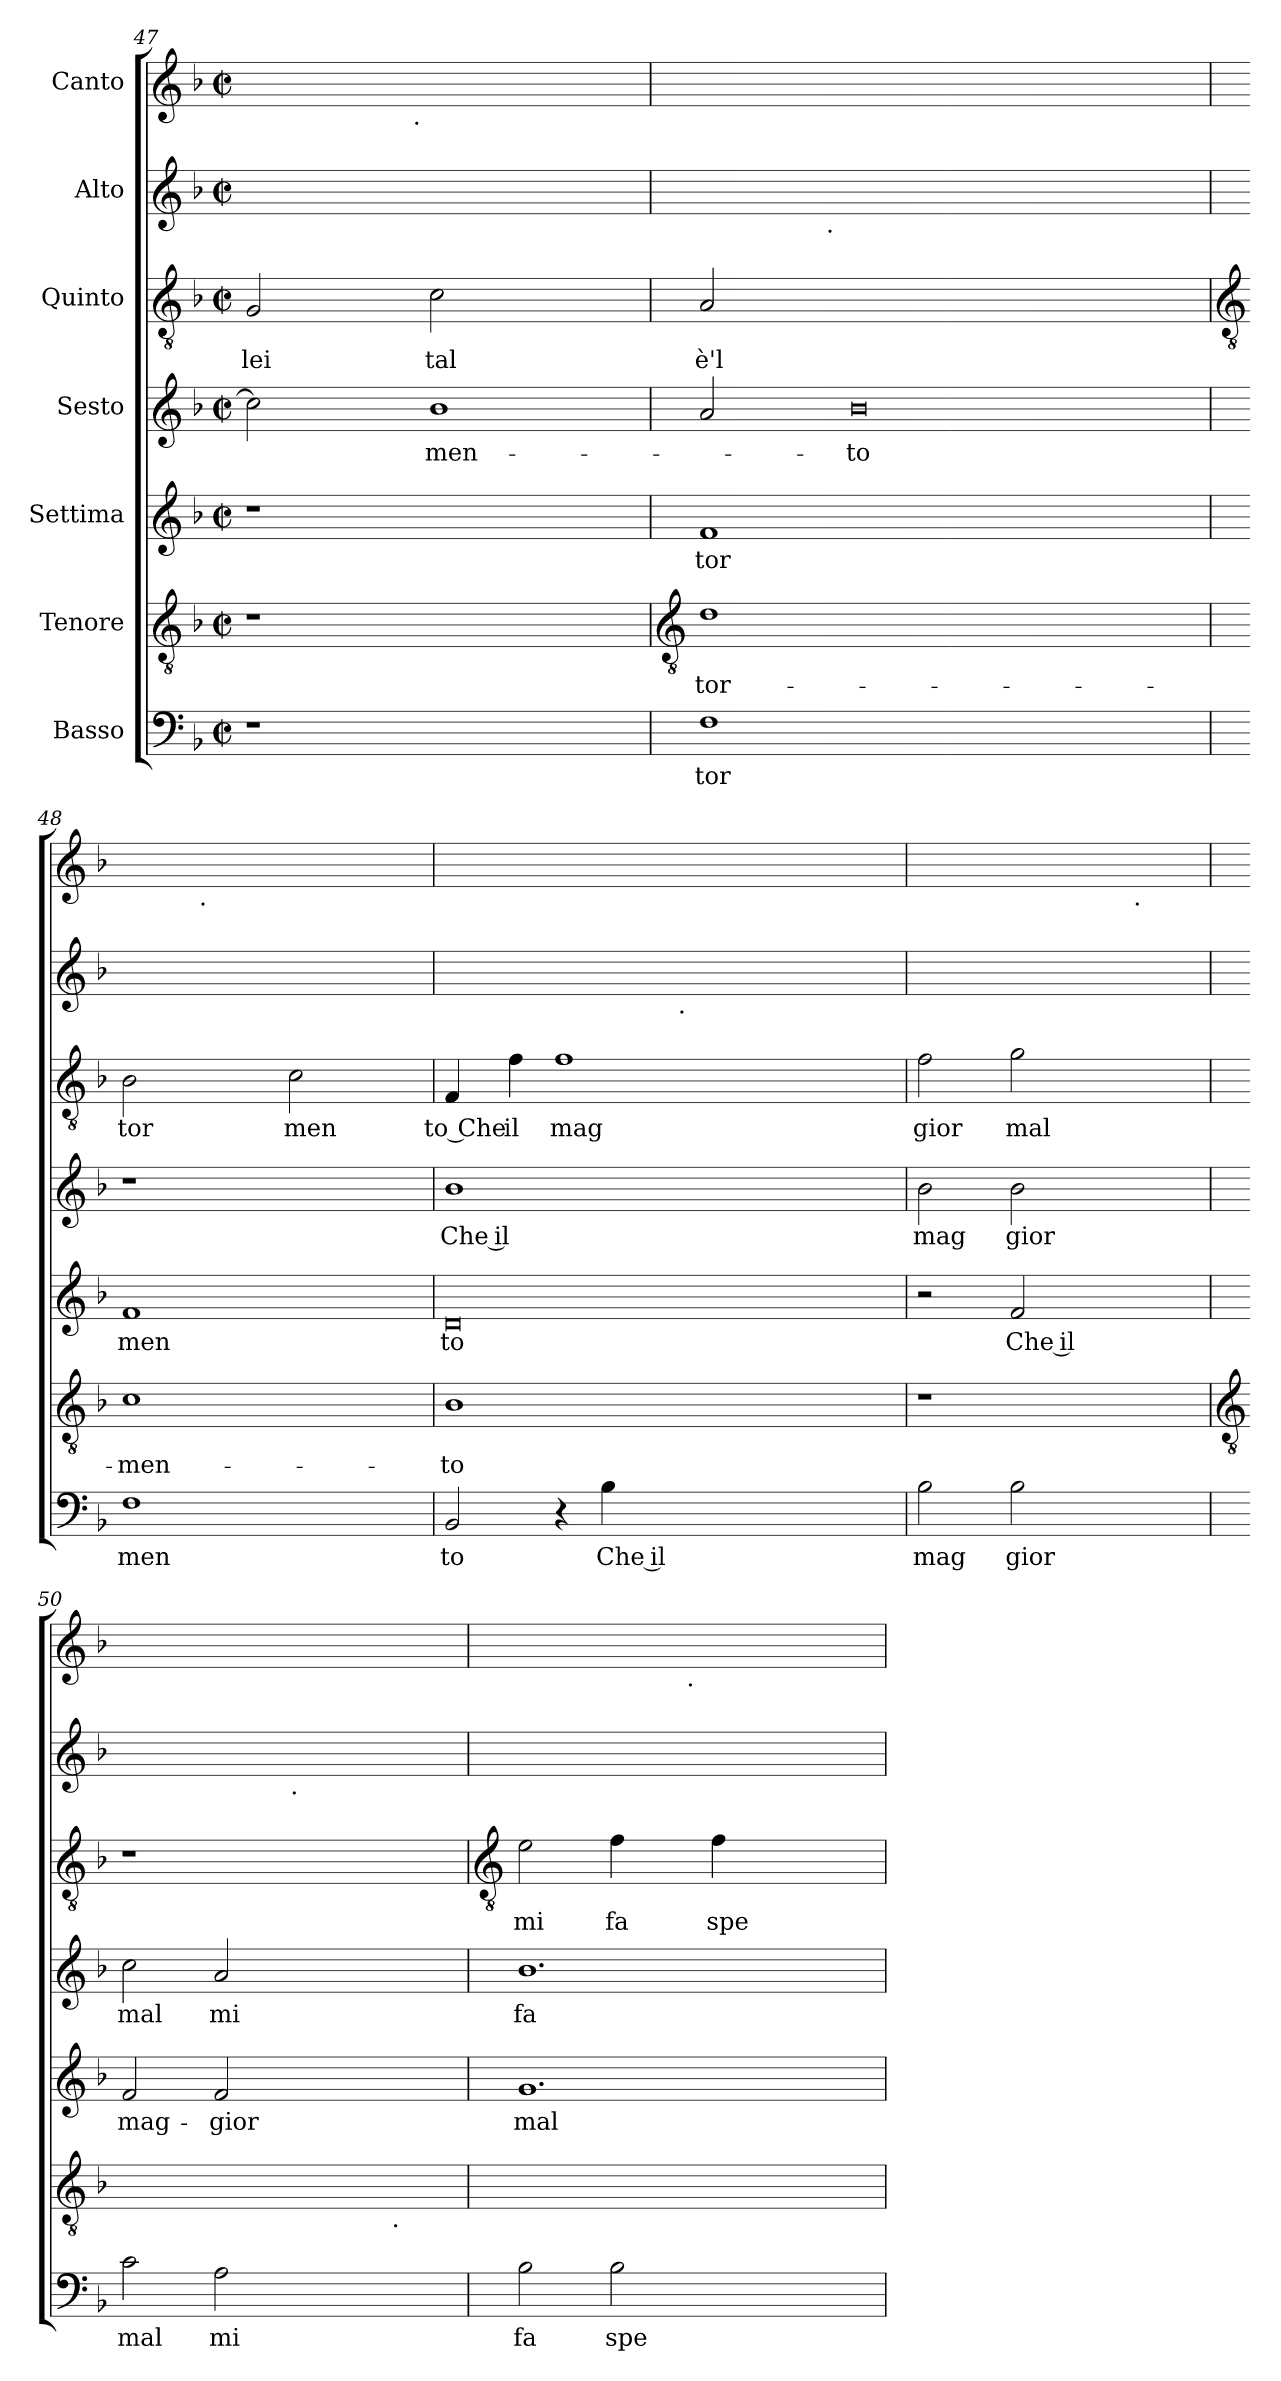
**kern	**text	**kern	**text	**kern	**text	**kern	**text	**kern	**text	**kern	**kern
*part7	*part7	*part6	*part6	*part5	*part5	*part4	*part4	*part3	*part3	*part2	*part1
*staff7	*staff7	*staff6	*staff6	*staff5	*staff5	*staff4	*staff4	*staff3	*staff3	*staff2	*staff1
*I"Basso	*	*I"Tenore	*	*I"Settima	*	*I"Sesto	*	*I"Quinto	*	*I"Alto	*I"Canto
!!LO:LB:g=z
*clefF4	*	*clefGv2	*	*clefG2	*	*clefG2	*	*clefGv2	*	*clefG2	*clefG2
*k[b-]	*	*k[b-]	*	*k[b-]	*	*k[b-]	*	*k[b-]	*	*k[b-]	*k[b-]
*F:	*	*F:	*	*F:	*	*F:	*	*F:	*	*F:	*F:
*M2/2	*	*M2/2	*	*M2/2	*	*M2/2	*	*M2/2	*	*M2/2	*M2/2
*met(c|)	*	*met(c|)	*	*met(c|)	*	*met(c|)	*	*met(c|)	*	*met(c|)	*met(c|)
=47	=47	=47	=47	=47	=47	=47	=47	=47	=47	=47	=47
!	!	!	!	!	!	!	!	!	!LO:LY:b	!	!
1r	.	1r	.	1r	.	2cc\]	.	2G/	lei	4ryy	4ryy
.	.	.	.	.	.	.	.	.	.	4ryy	64ryy
.	.	.	.	.	.	.	.	.	.	.	64ryy
.	.	.	.	.	.	.	.	.	.	.	64ryy
.	.	.	.	.	.	.	.	.	.	.	64ryy
.	.	.	.	.	.	.	.	.	.	.	64ryy
.	.	.	.	.	.	.	.	.	.	.	64ryy
.	.	.	.	.	.	.	.	.	.	.	64ryy
.	.	.	.	.	.	.	.	.	.	.	64ryy
.	.	.	.	.	.	.	.	.	.	.	64ryy
.	.	.	.	.	.	.	.	.	.	.	64ryy
.	.	.	.	.	.	.	.	.	.	.	64ryy
.	.	.	.	.	.	.	.	.	.	.	64ryy
.	.	.	.	.	.	.	.	.	.	.	64ryy
.	.	.	.	.	.	.	.	.	.	.	64ryy
!	!	!	!	!	!	!	!	!	!	!	!LO:TX:b:t=.
.	.	.	.	.	.	.	.	.	.	.	64ryy
.	.	.	.	.	.	.	.	.	.	.	4ryy
!	!	!	!	!	!	!	!LO:LY:b	!	!LO:LY:b	!	!
.	.	.	.	.	.	1b-	-men-	2c\	tal	64ryy	.
.	.	.	.	.	.	.	.	.	.	4ryy	.
.	.	.	.	.	.	.	.	.	.	.	4ryy
.	.	.	.	.	.	.	.	.	.	4ryy	.
.	.	.	.	.	.	.	.	.	.	.	4ryy
2ryy	.	2ryy	.	2ryy	.	.	.	2ryy	.	.	.
.	.	.	.	.	.	.	.	.	.	64%31ryy	.
.	.	.	.	.	.	.	.	.	.	.	4ryy
.	.	.	.	.	.	.	.	.	.	.	64ryy
!!LO:LB:g=z
=47A	=47A	=47A	=47A	=47A	=47A	=47A	=47A	=47A	=47A	=47A	=47A
*	*	*clefGv2	*	*	*	*	*	*	*	*	*
!	!LO:LY:b	!	!LO:LY:b	!	!LO:LY:b	!	!	!	!LO:LY:b	!	!
1F	tor	1d	tor-	1f	tor	2a/	.	2A/	è'l	4ryy	4ryy
.	.	.	.	.	.	.	.	.	.	32ryy	64ryy
.	.	.	.	.	.	.	.	.	.	.	4ryy
.	.	.	.	.	.	.	.	.	.	32ryy	.
.	.	.	.	.	.	.	.	.	.	32ryy	.
.	.	.	.	.	.	.	.	.	.	32ryy	.
.	.	.	.	.	.	.	.	.	.	32ryy	.
.	.	.	.	.	.	.	.	.	.	32ryy	.
!	!	!	!	!	!	!	!	!	!	!LO:TX:b:t=.	!
.	.	.	.	.	.	.	.	.	.	32ryy	.
.	.	.	.	.	.	.	.	.	.	4ryy	.
!	!	!	!	!	!	!	!LO:LY:b	!	!	!	!
.	.	.	.	.	.	0b-	-to	0ryy	.	.	.
.	.	.	.	.	.	.	.	.	.	.	4ryy
.	.	.	.	.	.	.	.	.	.	4ryy	.
.	.	.	.	.	.	.	.	.	.	.	4ryy
.	.	.	.	.	.	.	.	.	.	4ryy	.
1.ryy	.	1.ryy	.	1.ryy	.	.	.	.	.	.	.
.	.	.	.	.	.	.	.	.	.	.	1ryy
.	.	.	.	.	.	.	.	.	.	1ryy	.
.	.	.	.	.	.	.	.	.	.	.	64%31ryy
.	.	.	.	.	.	.	.	.	.	4ryy	.
.	.	.	.	.	.	.	.	.	.	32ryy	.
!!LO:LB:g=z
=48A	=48A	=48A	=48A	=48A	=48A	=48A	=48A	=48A	=48A	=48A	=48A
*	*	*	*	*	*	*	*	*clefGv2	*	*	*
!	!LO:LY:b	!	!LO:LY:b	!	!LO:LY:b	!	!	!	!LO:LY:b	!	!
1F	men	1c	-men-	1f	men	1r	.	2B-\	tor	4ryy	32ryy
.	.	.	.	.	.	.	.	.	.	.	32ryy
.	.	.	.	.	.	.	.	.	.	.	32ryy
.	.	.	.	.	.	.	.	.	.	.	32ryy
.	.	.	.	.	.	.	.	.	.	.	32ryy
.	.	.	.	.	.	.	.	.	.	.	32ryy
!	!	!	!	!	!	!	!	!	!	!	!LO:TX:b:t=.
.	.	.	.	.	.	.	.	.	.	.	32ryy
.	.	.	.	.	.	.	.	.	.	.	4ryy
.	.	.	.	.	.	.	.	.	.	32ryy	.
.	.	.	.	.	.	.	.	.	.	2...ryy	.
.	.	.	.	.	.	.	.	.	.	.	4ryy
!	!	!	!	!	!	!	!	!	!LO:LY:b	!	!
.	.	.	.	.	.	.	.	2c\	men	.	.
.	.	.	.	.	.	.	.	.	.	.	4ryy
.	.	.	.	.	.	.	.	.	.	.	4ryy
8..ryy	.	8..ryy	.	8..ryy	.	8..ryy	.	8..ryy	.	.	.
!!LO:LB:g=z
=48B	=48B	=48B	=48B	=48B	=48B	=48B	=48B	=48B	=48B	=48B	=48B
!	!LO:LY:b	!	!LO:LY:b	!	!LO:LY:b	!	!LO:LY:b	!	!LO:LY:b	!	!
2BB-/	to	1B-	-to	0d	to	1b-	Che il	4F/	to Che	4ryy	32ryy
.	.	.	.	.	.	.	.	.	.	.	1ryy
!	!	!	!	!	!	!	!	!	!LO:LY:b	!	!
.	.	.	.	.	.	.	.	4f\	il	4ryy	.
!	!	!	!	!	!	!	!	!	!LO:LY:b	!	!
4r	.	.	.	.	.	.	.	1f	mag	4ryy	.
!	!LO:LY:b	!	!	!	!	!	!	!	!	!	!
4B-\	Che il	.	.	.	.	.	.	.	.	32ryy	.
.	.	.	.	.	.	.	.	.	.	32ryy	.
.	.	.	.	.	.	.	.	.	.	32ryy	.
.	.	.	.	.	.	.	.	.	.	32ryy	.
.	.	.	.	.	.	.	.	.	.	32ryy	.
.	.	.	.	.	.	.	.	.	.	32ryy	.
!	!	!	!	!	!	!	!	!	!	!LO:TX:b:t=.	!
.	.	.	.	.	.	.	.	.	.	32ryy	.
.	.	.	.	.	.	.	.	.	.	4ryy	.
1ryy	.	1ryy	.	.	.	1ryy	.	.	.	.	.
.	.	.	.	.	.	.	.	.	.	.	32%31ryy
.	.	.	.	.	.	.	.	.	.	2ryy	.
.	.	.	.	.	.	.	.	2ryy	.	.	.
.	.	.	.	.	.	.	.	.	.	4ryy	.
.	.	.	.	.	.	.	.	.	.	32ryy	.
!!LO:LB:g=z
=49	=49	=49	=49	=49	=49	=49	=49	=49	=49	=49	=49
!	!LO:LY:b	!	!	!	!	!	!LO:LY:b	!	!LO:LY:b	!	!
2B-\	mag	1r	.	2r	.	2b-\	mag	2f\	gior	4ryy	4ryy
.	.	.	.	.	.	.	.	.	.	4ryy	4ryy
!	!LO:LY:b	!	!	!	!LO:LY:b	!	!LO:LY:b	!	!LO:LY:b	!	!
2B-\	gior	.	.	2f/	Che il	2b-\	gior	2g\	mal	4ryy	4ryy
.	.	.	.	.	.	.	.	.	.	32ryy	32ryy
.	.	.	.	.	.	.	.	.	.	4ryy	32ryy
.	.	.	.	.	.	.	.	.	.	.	32ryy
.	.	.	.	.	.	.	.	.	.	.	32ryy
.	.	.	.	.	.	.	.	.	.	.	32ryy
.	.	.	.	.	.	.	.	.	.	.	32ryy
!	!	!	!	!	!	!	!	!	!	!	!LO:TX:b:t=.
.	.	.	.	.	.	.	.	.	.	.	32ryy
.	.	.	.	.	.	.	.	.	.	.	4ryy
8..ryy	.	8..ryy	.	8..ryy	.	8..ryy	.	8..ryy	.	.	.
.	.	.	.	.	.	.	.	.	.	8.ryy	.
!!LO:LB:g=z
=50	=50	=50	=50	=50	=50	=50	=50	=50	=50	=50	=50
*	*	*clefGv2	*	*	*	*	*	*	*	*	*
!	!LO:LY:b	!	!	!	!LO:LY:b	!	!LO:LY:b	!	!	!	!
2c\	mal	4ryy	.	2f/	mag-	2cc\	mal	1r	.	4ryy	4ryy
.	.	4ryy	.	.	.	.	.	.	.	4ryy	4ryy
!	!LO:LY:b	!	!	!	!LO:LY:b	!	!LO:LY:b	!	!	!	!
2A\	mi	4ryy	.	2f/	-gior	2a/	mi	.	.	32ryy	4ryy
.	.	.	.	.	.	.	.	.	.	32ryy	.
.	.	.	.	.	.	.	.	.	.	32ryy	.
.	.	.	.	.	.	.	.	.	.	32ryy	.
.	.	.	.	.	.	.	.	.	.	32ryy	.
.	.	.	.	.	.	.	.	.	.	32ryy	.
!	!	!	!	!	!	!	!	!	!	!LO:TX:b:t=.	!
.	.	.	.	.	.	.	.	.	.	32ryy	.
.	.	.	.	.	.	.	.	.	.	4ryy	.
.	.	32ryy	.	.	.	.	.	.	.	.	32ryy
.	.	32ryy	.	.	.	.	.	.	.	.	4ryy
.	.	32ryy	.	.	.	.	.	.	.	.	.
.	.	32ryy	.	.	.	.	.	.	.	.	.
.	.	32ryy	.	.	.	.	.	.	.	.	.
.	.	32ryy	.	.	.	.	.	.	.	.	.
!	!	!LO:TX:b:t=.	!	!	!	!	!	!	!	!	!
.	.	32ryy	.	.	.	.	.	.	.	.	.
.	.	4ryy	.	.	.	.	.	.	.	4ryy	.
8..ryy	.	.	.	8..ryy	.	8..ryy	.	8..ryy	.	.	.
.	.	.	.	.	.	.	.	.	.	.	8.ryy
!!LO:LB:g=z
=51	=51	=51	=51	=51	=51	=51	=51	=51	=51	=51	=51
*	*	*	*	*	*	*	*	*clefGv2	*	*	*
!	!LO:LY:b	!	!	!	!LO:LY:b	!	!LO:LY:b	!	!LO:LY:b	!	!
2B-\	fa	4ryy	.	1.g	mal	1.b-	fa	2e\	mi	4ryy	4ryy
.	.	4ryy	.	.	.	.	.	.	.	4ryy	4ryy
!	!LO:LY:b	!	!	!	!	!	!	!	!LO:LY:b	!	!
2B-\	spe	4ryy	.	.	.	.	.	4f\	fa	32ryy	32ryy
.	.	.	.	.	.	.	.	.	.	32%31ryy	32ryy
.	.	.	.	.	.	.	.	.	.	.	32ryy
.	.	.	.	.	.	.	.	.	.	.	32ryy
.	.	.	.	.	.	.	.	.	.	.	32ryy
.	.	.	.	.	.	.	.	.	.	.	32ryy
!	!	!	!	!	!	!	!	!	!	!	!LO:TX:b:t=.
.	.	.	.	.	.	.	.	.	.	.	32ryy
.	.	.	.	.	.	.	.	.	.	.	4ryy
!	!	!	!	!	!	!	!	!	!LO:LY:b	!	!
.	.	32ryy	.	.	.	.	.	4f\	spe-	.	.
.	.	4ryy	.	.	.	.	.	.	.	.	.
.	.	.	.	.	.	.	.	.	.	.	4ryy
2ryy	.	.	.	.	.	.	.	2ryy	.	.	.
.	.	4...ryy	.	.	.	.	.	.	.	.	.
.	.	.	.	.	.	.	.	.	.	.	4ryy
.	.	.	.	.	.	.	.	.	.	.	32ryy
=	=	=	=	=	=	=	=	=	=	=	=
*-	*-	*-	*-	*-	*-	*-	*-	*-	*-	*-	*-
